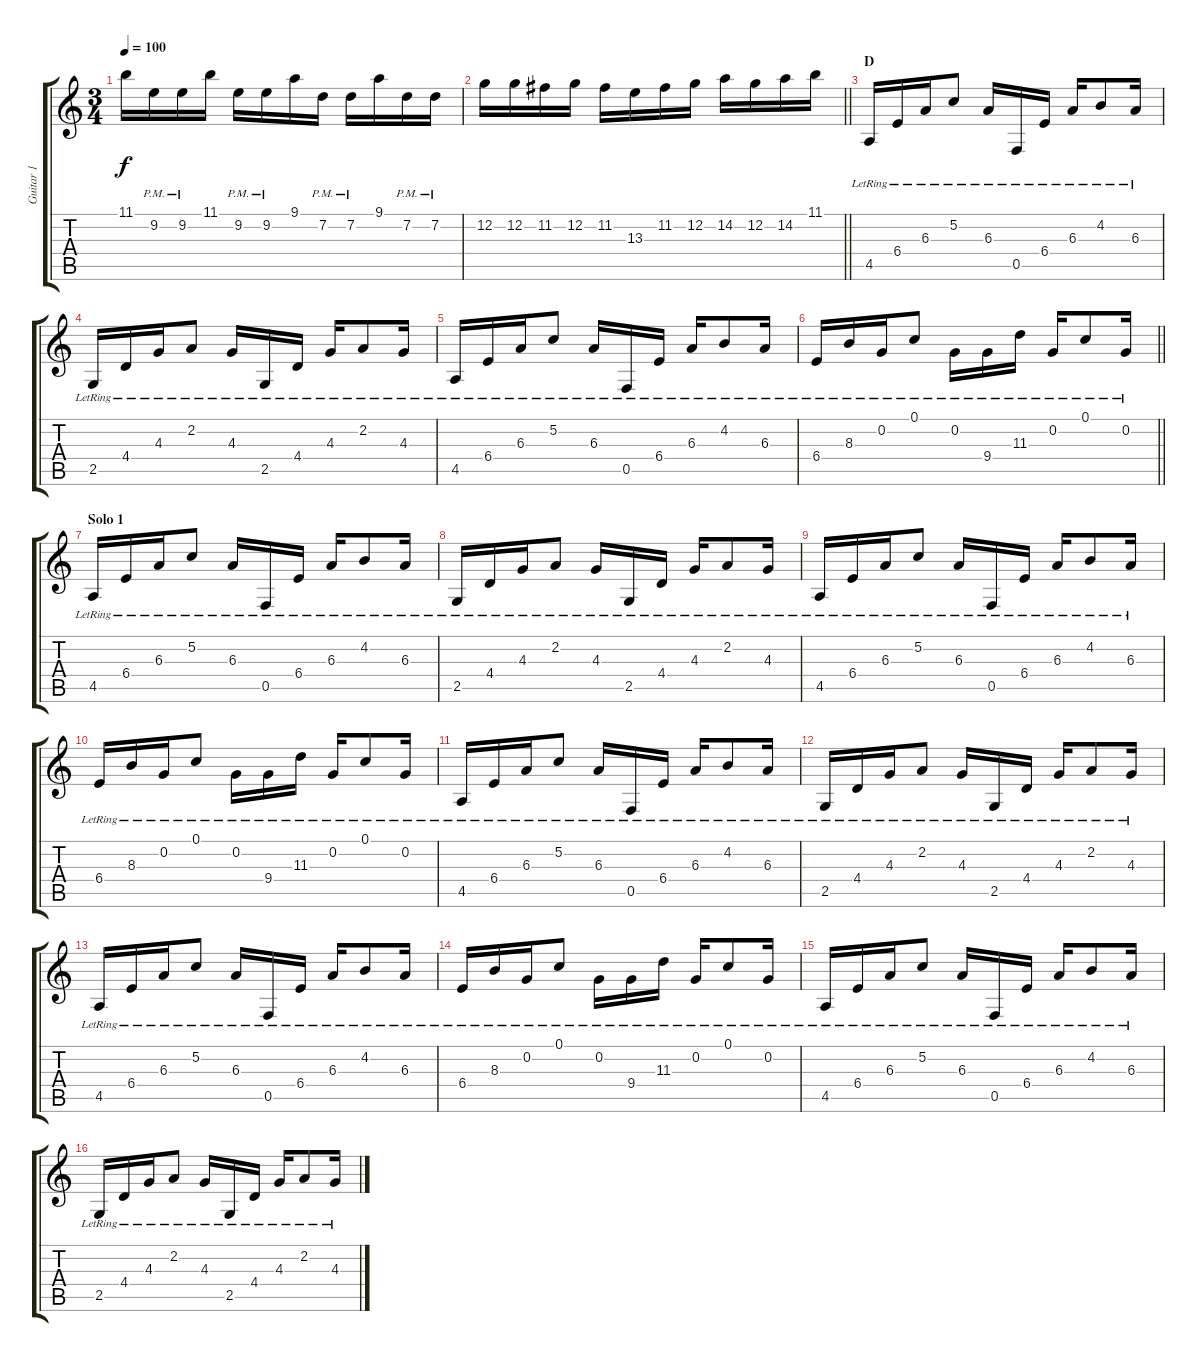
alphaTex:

\track ("Guitar 1" "Guitar 1") {instrument overdrivenguitar}
\staff {score tabs}
\tuning (C4 G3 Eb3 Bb2 F2 C2) {hide}
\ts (3 4)
\tempo 100
\clef g2
\ks c
11.1.16{dy f} 9.2{pm}.16 9.2{pm}.16 11.1.16 9.2{pm}.16 9.2{pm}.16 9.1.16 7.2{pm}.16 7.2{pm}.16 9.1.16 7.2{pm}.16 7.2{pm}.16 |
\barLineRight lightlight
12.2.16 12.2.16 11.2.16 12.2.16 11.2.16 13.3.16 11.2.16 12.2.16 14.2.16 12.2.16 14.2.16 11.1.16 |
\section ("" "D")
4.5{lr}.16{instrument acousticguitarsteel} 6.4{lr}.16 6.3{lr}.16 5.2{lr}.8 6.3{lr}.16 0.5{lr}.16 6.4{lr}.16 6.3{lr}.16 4.2{lr}.8 6.3{lr}.16 |
2.5{lr}.16 4.4{lr}.16 4.3{lr}.16 2.2{lr}.8 4.3{lr}.16 2.5{lr}.16 4.4{lr}.16 4.3{lr}.16 2.2{lr}.8 4.3{lr}.16 |
4.5{lr}.16 6.4{lr}.16 6.3{lr}.16 5.2{lr}.8 6.3{lr}.16 0.5{lr}.16 6.4{lr}.16 6.3{lr}.16 4.2{lr}.8 6.3{lr}.16 |
\barLineRight lightlight
6.4{lr}.16 8.3{lr}.16 0.2{lr}.16 0.1{lr}.8 0.2{lr}.16 9.4{lr}.16 11.3{lr}.16 0.2{lr}.16 0.1{lr}.8 0.2{lr}.16 |
\section ("" "Solo 1")
4.5{lr}.16 6.4{lr}.16 6.3{lr}.16 5.2{lr}.8 6.3{lr}.16 0.5{lr}.16 6.4{lr}.16 6.3{lr}.16 4.2{lr}.8 6.3{lr}.16 |
2.5{lr}.16 4.4{lr}.16 4.3{lr}.16 2.2{lr}.8 4.3{lr}.16 2.5{lr}.16 4.4{lr}.16 4.3{lr}.16 2.2{lr}.8 4.3{lr}.16 |
4.5{lr}.16 6.4{lr}.16 6.3{lr}.16 5.2{lr}.8 6.3{lr}.16 0.5{lr}.16 6.4{lr}.16 6.3{lr}.16 4.2{lr}.8 6.3{lr}.16 |
6.4{lr}.16 8.3{lr}.16 0.2{lr}.16 0.1{lr}.8 0.2{lr}.16 9.4{lr}.16 11.3{lr}.16 0.2{lr}.16 0.1{lr}.8 0.2{lr}.16 |
4.5{lr}.16 6.4{lr}.16 6.3{lr}.16 5.2{lr}.8 6.3{lr}.16 0.5{lr}.16 6.4{lr}.16 6.3{lr}.16 4.2{lr}.8 6.3{lr}.16 |
2.5{lr}.16 4.4{lr}.16 4.3{lr}.16 2.2{lr}.8 4.3{lr}.16 2.5{lr}.16 4.4{lr}.16 4.3{lr}.16 2.2{lr}.8 4.3{lr}.16 |
4.5{lr}.16 6.4{lr}.16 6.3{lr}.16 5.2{lr}.8 6.3{lr}.16 0.5{lr}.16 6.4{lr}.16 6.3{lr}.16 4.2{lr}.8 6.3{lr}.16 |
6.4{lr}.16 8.3{lr}.16 0.2{lr}.16 0.1{lr}.8 0.2{lr}.16 9.4{lr}.16 11.3{lr}.16 0.2{lr}.16 0.1{lr}.8 0.2{lr}.16 |
4.5{lr}.16 6.4{lr}.16 6.3{lr}.16 5.2{lr}.8 6.3{lr}.16 0.5{lr}.16 6.4{lr}.16 6.3{lr}.16 4.2{lr}.8 6.3{lr}.16 |
2.5{lr}.16 4.4{lr}.16 4.3{lr}.16 2.2{lr}.8 4.3{lr}.16 2.5{lr}.16 4.4{lr}.16 4.3{lr}.16 2.2{lr}.8 4.3{lr}.16
